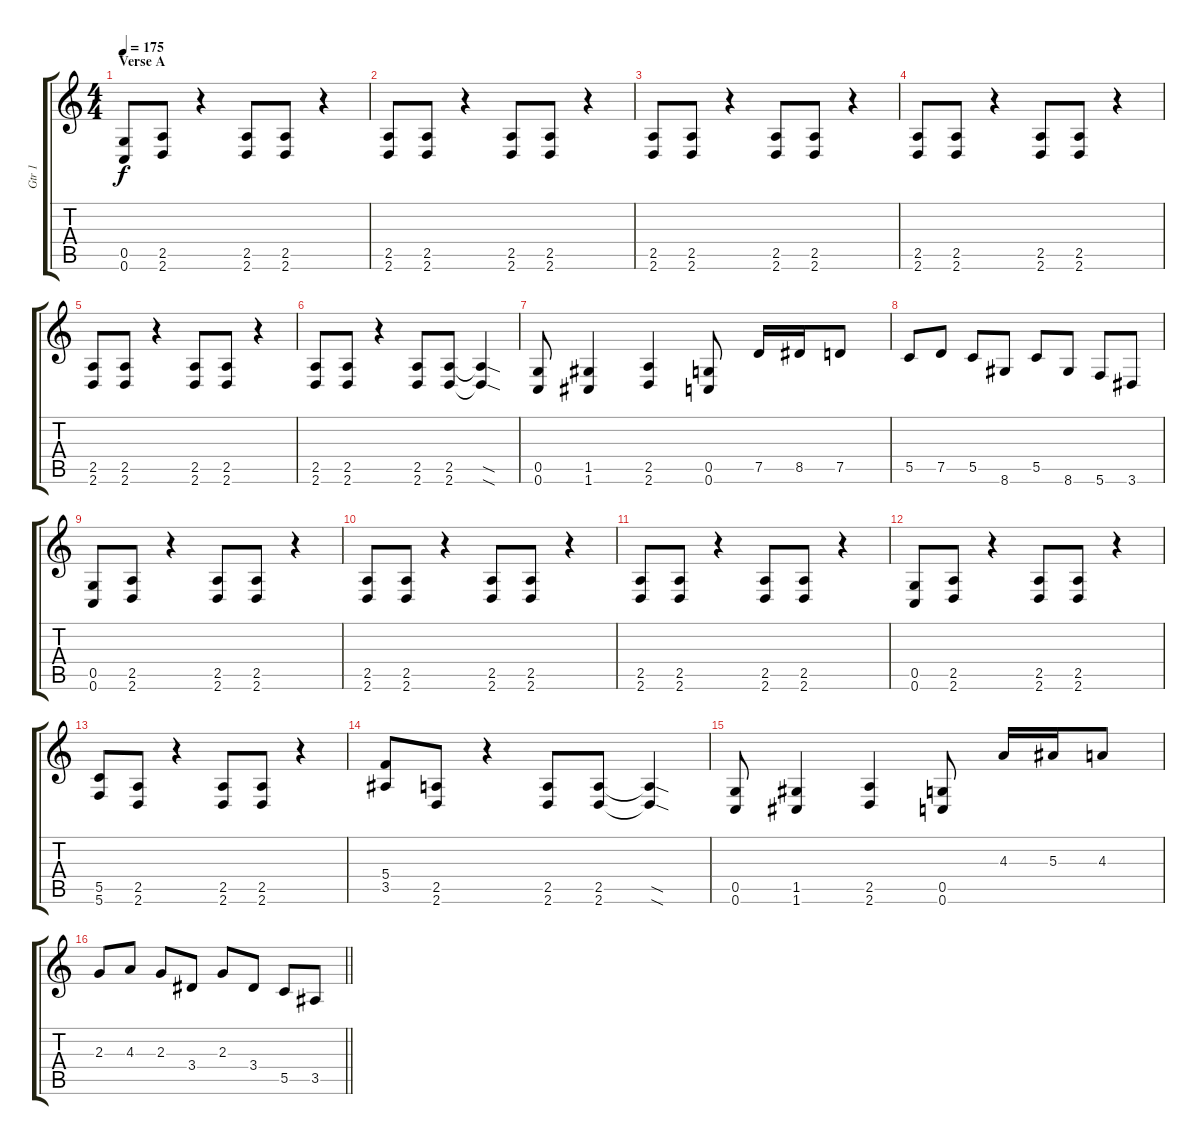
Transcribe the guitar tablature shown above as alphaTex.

\track ("Gtr 1" "Gtr 1") {instrument distortionguitar}
\staff {score tabs}
\tuning (D4 A3 F3 C3 G2 C2) {hide}
\ts (4 4)
\section ("" "Verse A")
\tempo 175
\clef g2
\ks c
(0.5 0.6).8{dy f} (2.5 2.6).8 r.4 (2.5 2.6).8 (2.5 2.6).8 r.4 |
(2.5 2.6).8 (2.5 2.6).8 r.4 (2.5 2.6).8 (2.5 2.6).8 r.4 |
(2.5 2.6).8 (2.5 2.6).8 r.4 (2.5 2.6).8 (2.5 2.6).8 r.4 |
(2.5 2.6).8 (2.5 2.6).8 r.4 (2.5 2.6).8 (2.5 2.6).8 r.4 |
(2.5 2.6).8 (2.5 2.6).8 r.4 (2.5 2.6).8 (2.5 2.6).8 r.4 |
(2.5 2.6).8 (2.5 2.6).8 r.4 (2.5 2.6).8 (2.5 2.6).8 (2.5{sod t} 2.6{sod t}).4 |
(0.5 0.6).8 (1.5 1.6).4 (2.5 2.6).4 (0.5 0.6).8 7.5.16 8.5.16 7.5.8 |
5.5.8 7.5.8 5.5.8 8.6.8 5.5.8 8.6.8 5.6.8 3.6.8 |
(0.5 0.6).8 (2.5 2.6).8 r.4 (2.5 2.6).8 (2.5 2.6).8 r.4 |
(2.5 2.6).8 (2.5 2.6).8 r.4 (2.5 2.6).8 (2.5 2.6).8 r.4 |
(2.5 2.6).8 (2.5 2.6).8 r.4 (2.5 2.6).8 (2.5 2.6).8 r.4 |
(0.5 0.6).8 (2.5 2.6).8 r.4 (2.5 2.6).8 (2.5 2.6).8 r.4 |
(5.5 5.6).8 (2.5 2.6).8 r.4 (2.5 2.6).8 (2.5 2.6).8 r.4 |
(5.4 3.5).8 (2.5 2.6).8 r.4 (2.5 2.6).8 (2.5 2.6).8 (2.5{sod t} 2.6{sod t}).4 |
(0.5 0.6).8 (1.5 1.6).4 (2.5 2.6).4 (0.5 0.6).8 4.3.16 5.3.16 4.3.8 |
\barLineRight lightlight
2.3.8 4.3.8 2.3.8 3.4.8 2.3.8 3.4.8 5.5.8 3.5.8
